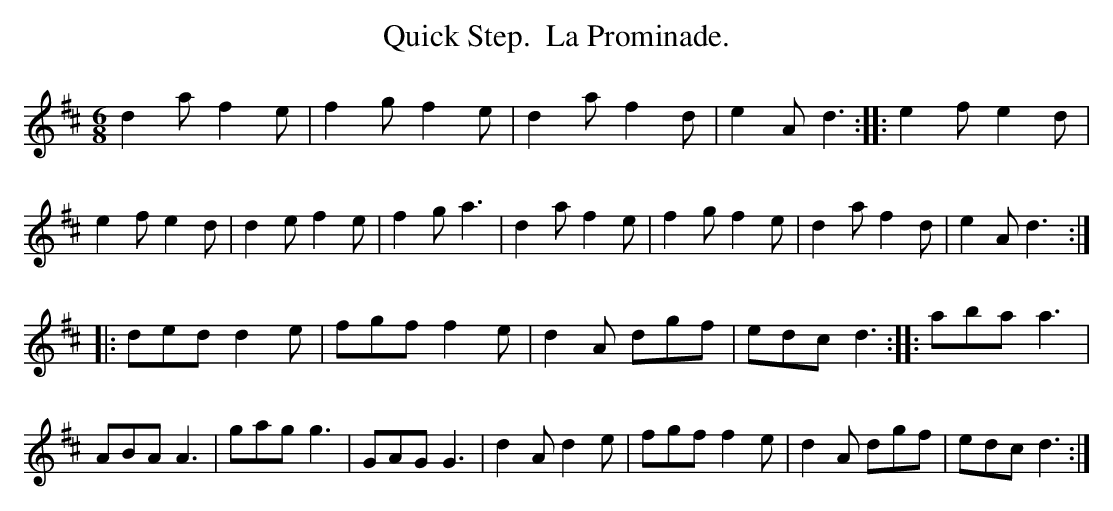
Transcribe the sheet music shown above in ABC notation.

X:1
T:Quick Step.  La Prominade.
M:6/8
L:1/8
K:D
d2a f2e|f2g f2e|d2a f2d|e2A d3::\
e2f e2d|e2f e2d|d2e f2e|f2g a3 |\
d2a f2e|f2g f2e|d2a f2d|e2A d3:|
|:ded d2e|fgf f2e|d2A dgf|edc d3::\
aba a3 |ABA A3 |gag g3 |GAG G3 |\
d2A d2e|fgf f2e|d2A dgf|edc d3:|
